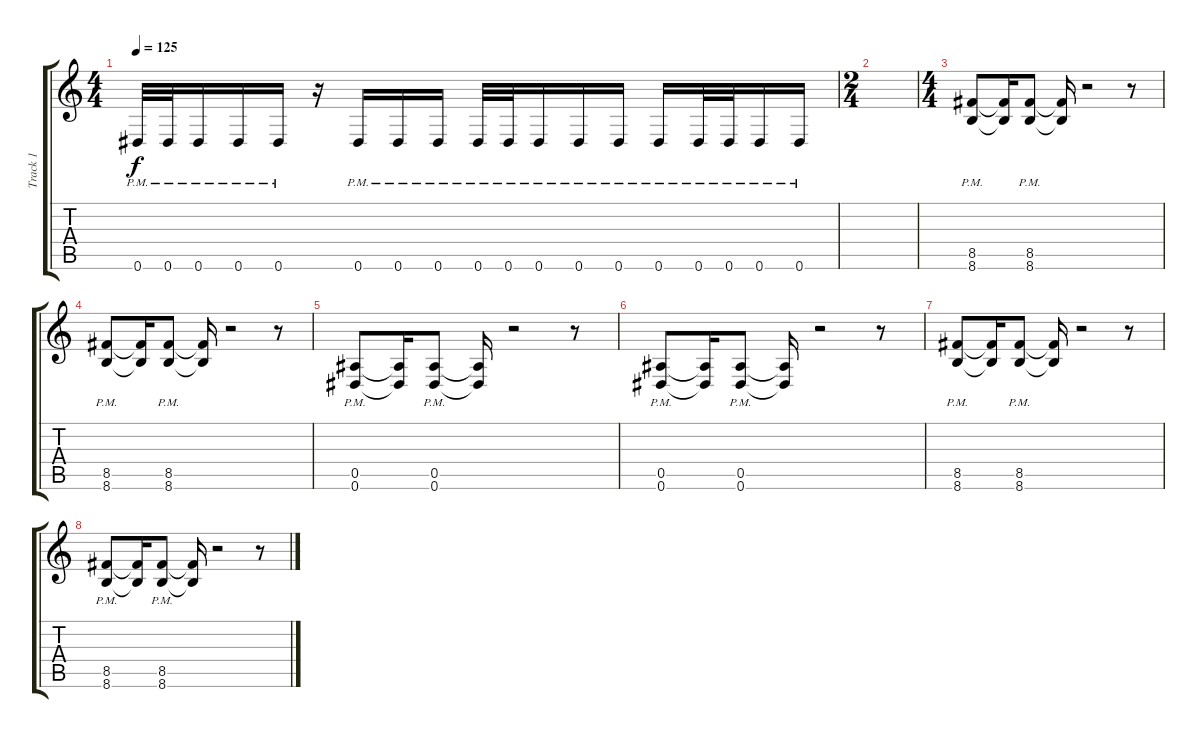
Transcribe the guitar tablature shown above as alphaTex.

\track ("Track 1" "Track 1") {instrument distortionguitar}
\staff {score tabs}
\tuning (F4 C4 Ab3 Eb3 Bb2 Eb2) {hide}
\ts (4 4)
\tempo 125
\clef g2
\ks c
0.6{pm}.32{dy f} 0.6{pm}.32 0.6{pm}.16 0.6{pm}.16 0.6{pm}.16 r.16 0.6{pm}.16 0.6{pm}.16 0.6{pm}.16 0.6{pm}.32 0.6{pm}.32 0.6{pm}.16 0.6{pm}.16 0.6{pm}.16 0.6{pm}.16 0.6{pm}.32 0.6{pm}.32 0.6{pm}.16 0.6{pm}.16 |
\ts (2 4)
|
\ts (4 4)
(8.5{pm} 8.6{pm}).8 (8.5{t} 8.6{t}).16 (8.5{pm} 8.6{pm}).8 (8.5{t} 8.6{t}).16 r.2 r.8 |
(8.5{pm} 8.6{pm}).8 (8.5{t} 8.6{t}).16 (8.5{pm} 8.6{pm}).8 (8.5{t} 8.6{t}).16 r.2 r.8 |
(0.5{pm} 0.6{pm}).8 (0.5{t} 0.6{t}).16 (0.5{pm} 0.6{pm}).8 (0.5{t} 0.6{t}).16 r.2 r.8 |
(0.5{pm} 0.6{pm}).8 (0.5{t} 0.6{t}).16 (0.5{pm} 0.6{pm}).8 (0.5{t} 0.6{t}).16 r.2 r.8 |
(8.5{pm} 8.6{pm}).8 (8.5{t} 8.6{t}).16 (8.5{pm} 8.6{pm}).8 (8.5{t} 8.6{t}).16 r.2 r.8 |
(8.5{pm} 8.6{pm}).8 (8.5{t} 8.6{t}).16 (8.5{pm} 8.6{pm}).8 (8.5{t} 8.6{t}).16 r.2 r.8
